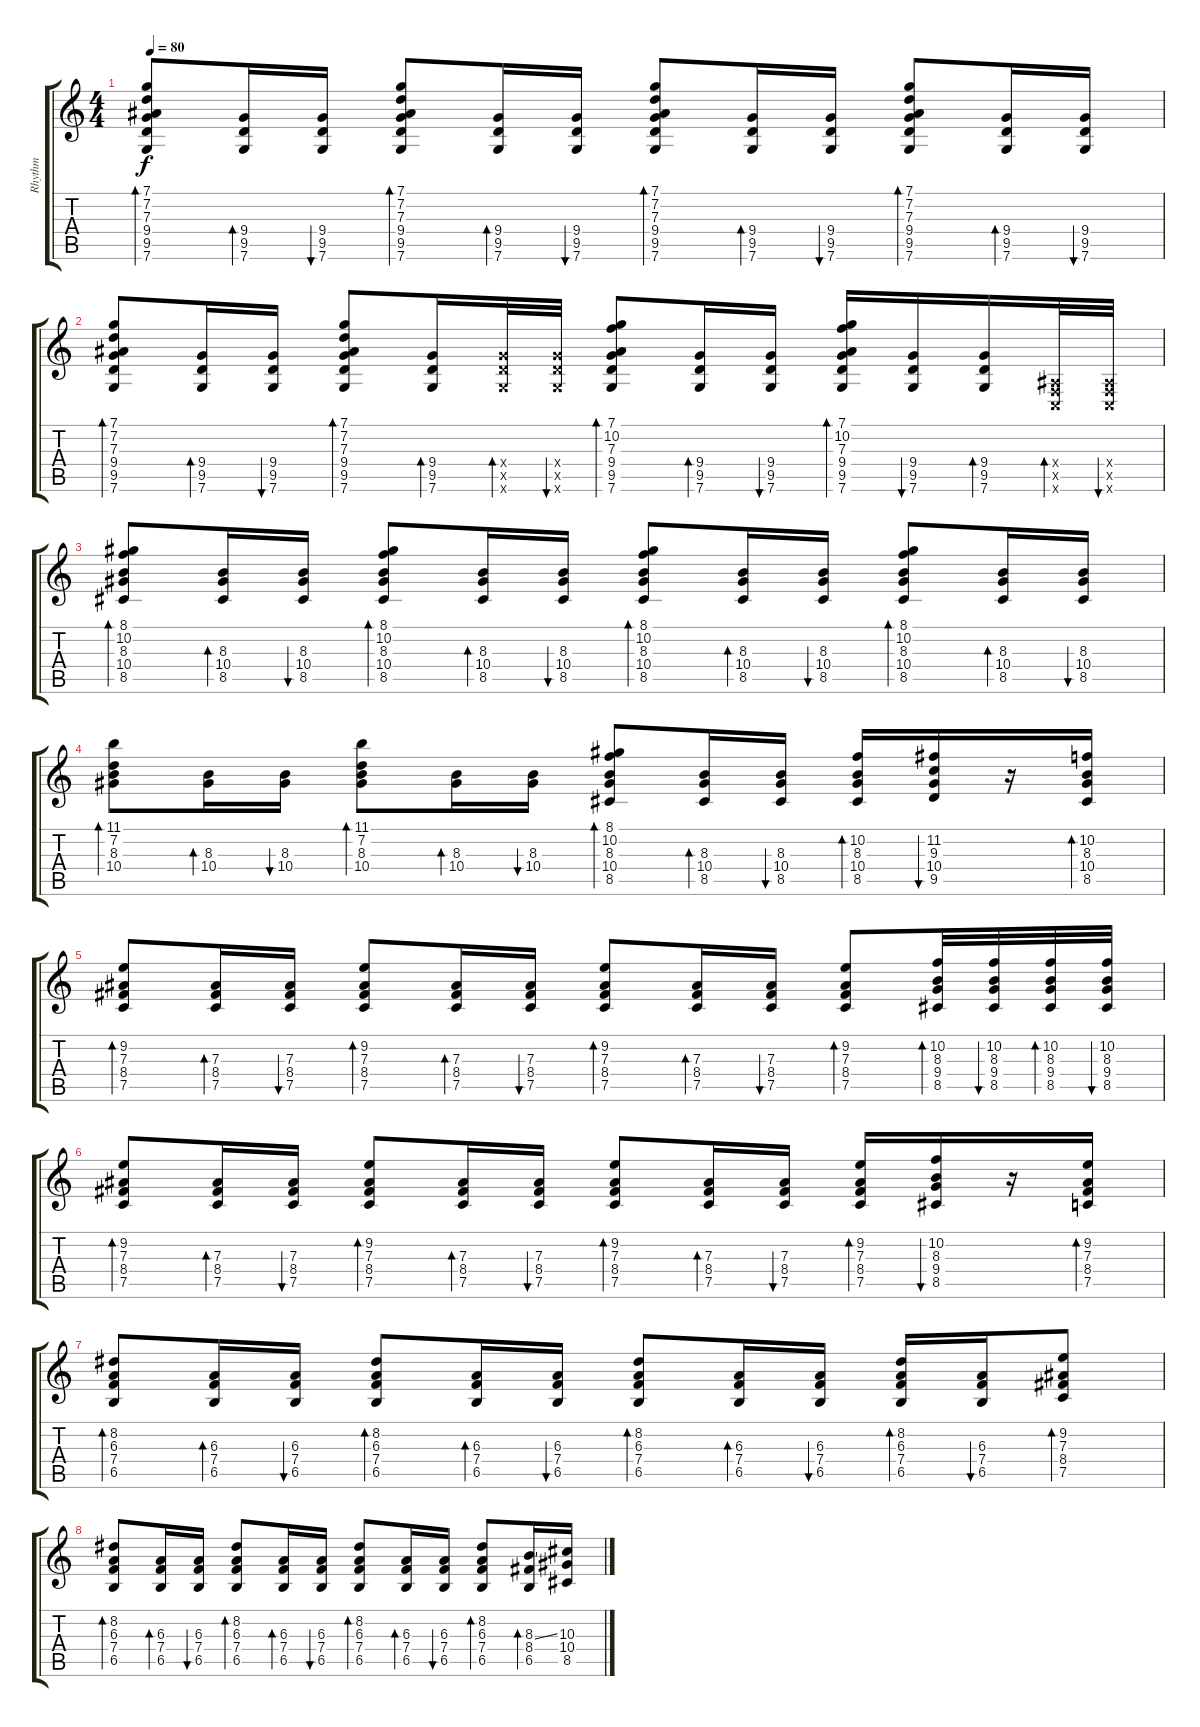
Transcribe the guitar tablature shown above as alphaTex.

\track ("Rhythm" "Rhythm") {instrument acousticguitarsteel}
\staff {score tabs}
\tuning (C4 G3 Eb3 Bb2 F2 C2) {hide}
\ts (4 4)
\tempo 80
\clef g2
\ks c
(7.1 7.2 7.3 9.4 9.5 7.6).8{bd 30 dy f} (9.4 9.5 7.6).16{bd 30} (9.4 9.5 7.6).16{bu 30} (7.1 7.2 7.3 9.4 9.5 7.6).8{bd 30} (9.4 9.5 7.6).16{bd 30} (9.4 9.5 7.6).16{bu 30} (7.1 7.2 7.3 9.4 9.5 7.6).8{bd 30} (9.4 9.5 7.6).16{bd 30} (9.4 9.5 7.6).16{bu 30} (7.1 7.2 7.3 9.4 9.5 7.6).8{bd 30} (9.4 9.5 7.6).16{bd 30} (9.4 9.5 7.6).16{bu 30} |
(7.1 7.2 7.3 9.4 9.5 7.6).8{bd 30} (9.4 9.5 7.6).16{bd 30} (9.4 9.5 7.6).16{bu 30} (7.1 7.2 7.3 9.4 9.5 7.6).8{bd 30} (9.4 9.5 7.6).16{bd 30} (9.4{x} 9.5{x} 7.6{x}).32{bd 30} (9.4{x} 9.5{x} 7.6{x}).32{bu 30} (7.1 10.2 7.3 9.4 9.5 7.6).8{bd 30} (9.4 9.5 7.6).16{bd 30} (9.4 9.5 7.6).16{bu 30} (7.1 10.2 7.3 9.4 9.5 7.6).16{bd 30} (9.4 9.5 7.6).16{bu 30} (9.4 9.5 7.6).16{bd 30} (0.4{x} 0.5{x} 0.6{x}).32{bd 30} (0.4{x} 0.5{x} 0.6{x}).32{bu 30} |
(8.1 10.2 8.3 10.4 8.5).8{bd 30} (8.3 10.4 8.5).16{bd 30} (8.3 10.4 8.5).16{bu 30} (8.1 10.2 8.3 10.4 8.5).8{bd 30} (8.3 10.4 8.5).16{bd 30} (8.3 10.4 8.5).16{bu 30} (8.1 10.2 8.3 10.4 8.5).8{bd 30} (8.3 10.4 8.5).16{bd 30} (8.3 10.4 8.5).16{bu 30} (8.1 10.2 8.3 10.4 8.5).8{bd 30} (8.3 10.4 8.5).16{bd 30} (8.3 10.4 8.5).16{bu 30} |
(11.1 7.2 8.3 10.4).8{bd 30} (8.3 10.4).16{bd 30} (8.3 10.4).16{bu 30} (11.1 7.2 8.3 10.4).8{bd 30} (8.3 10.4).16{bd 30} (8.3 10.4).16{bu 30} (8.1 10.2 8.3 10.4 8.5).8{bd 30} (8.3 10.4 8.5).16{bd 30} (8.3 10.4 8.5).16{bu 30} (10.2 8.3 10.4 8.5).16{bd 30} (11.2 9.3 10.4 9.5).16{bu 30} r.16 (10.2 8.3 10.4 8.5).16{bd 30} |
(9.2 7.3 8.4 7.5).8{bd 30} (7.3 8.4 7.5).16{bd 30} (7.3 8.4 7.5).16{bu 30} (9.2 7.3 8.4 7.5).8{bd 30} (7.3 8.4 7.5).16{bd 30} (7.3 8.4 7.5).16{bu 30} (9.2 7.3 8.4 7.5).8{bd 30} (7.3 8.4 7.5).16{bd 30} (7.3 8.4 7.5).16{bu 30} (9.2 7.3 8.4 7.5).8{bd 30} (10.2 8.3 9.4 8.5).32{bd 30} (10.2 8.3 9.4 8.5).32{bu 30} (10.2 8.3 9.4 8.5).32{bd 30} (10.2 8.3 9.4 8.5).32{bu 30} |
(9.2 7.3 8.4 7.5).8{bd 30} (7.3 8.4 7.5).16{bd 30} (7.3 8.4 7.5).16{bu 30} (9.2 7.3 8.4 7.5).8{bd 30} (7.3 8.4 7.5).16{bd 30} (7.3 8.4 7.5).16{bu 30} (9.2 7.3 8.4 7.5).8{bd 30} (7.3 8.4 7.5).16{bd 30} (7.3 8.4 7.5).16{bu 30} (9.2 7.3 8.4 7.5).16{bd 30} (10.2 8.3 9.4 8.5).16{bu 30} r.16 (9.2 7.3 8.4 7.5).16{bd 30} |
(8.2 6.3 7.4 6.5).8{bd 30} (6.3 7.4 6.5).16{bd 30} (6.3 7.4 6.5).16{bu 30} (8.2 6.3 7.4 6.5).8{bd 30} (6.3 7.4 6.5).16{bd 30} (6.3 7.4 6.5).16{bu 30} (8.2 6.3 7.4 6.5).8{bd 30} (6.3 7.4 6.5).16{bd 30} (6.3 7.4 6.5).16{bu 30} (8.2 6.3 7.4 6.5).16{bd 30} (6.3 7.4 6.5).16{bu 30} (9.2 7.3 8.4 7.5).8{bd 30} |
(8.2 6.3 7.4 6.5).8{bd 30} (6.3 7.4 6.5).16{bd 30} (6.3 7.4 6.5).16{bu 30} (8.2 6.3 7.4 6.5).8{bd 30} (6.3 7.4 6.5).16{bd 30} (6.3 7.4 6.5).16{bu 30} (8.2 6.3 7.4 6.5).8{bd 30} (6.3 7.4 6.5).16{bd 30} (6.3 7.4 6.5).16{bu 30} (8.2 6.3 7.4 6.5).8{bd 30} (8.3{ss} 8.4 6.5).16{bd 30} (10.3 10.4 8.5).16
